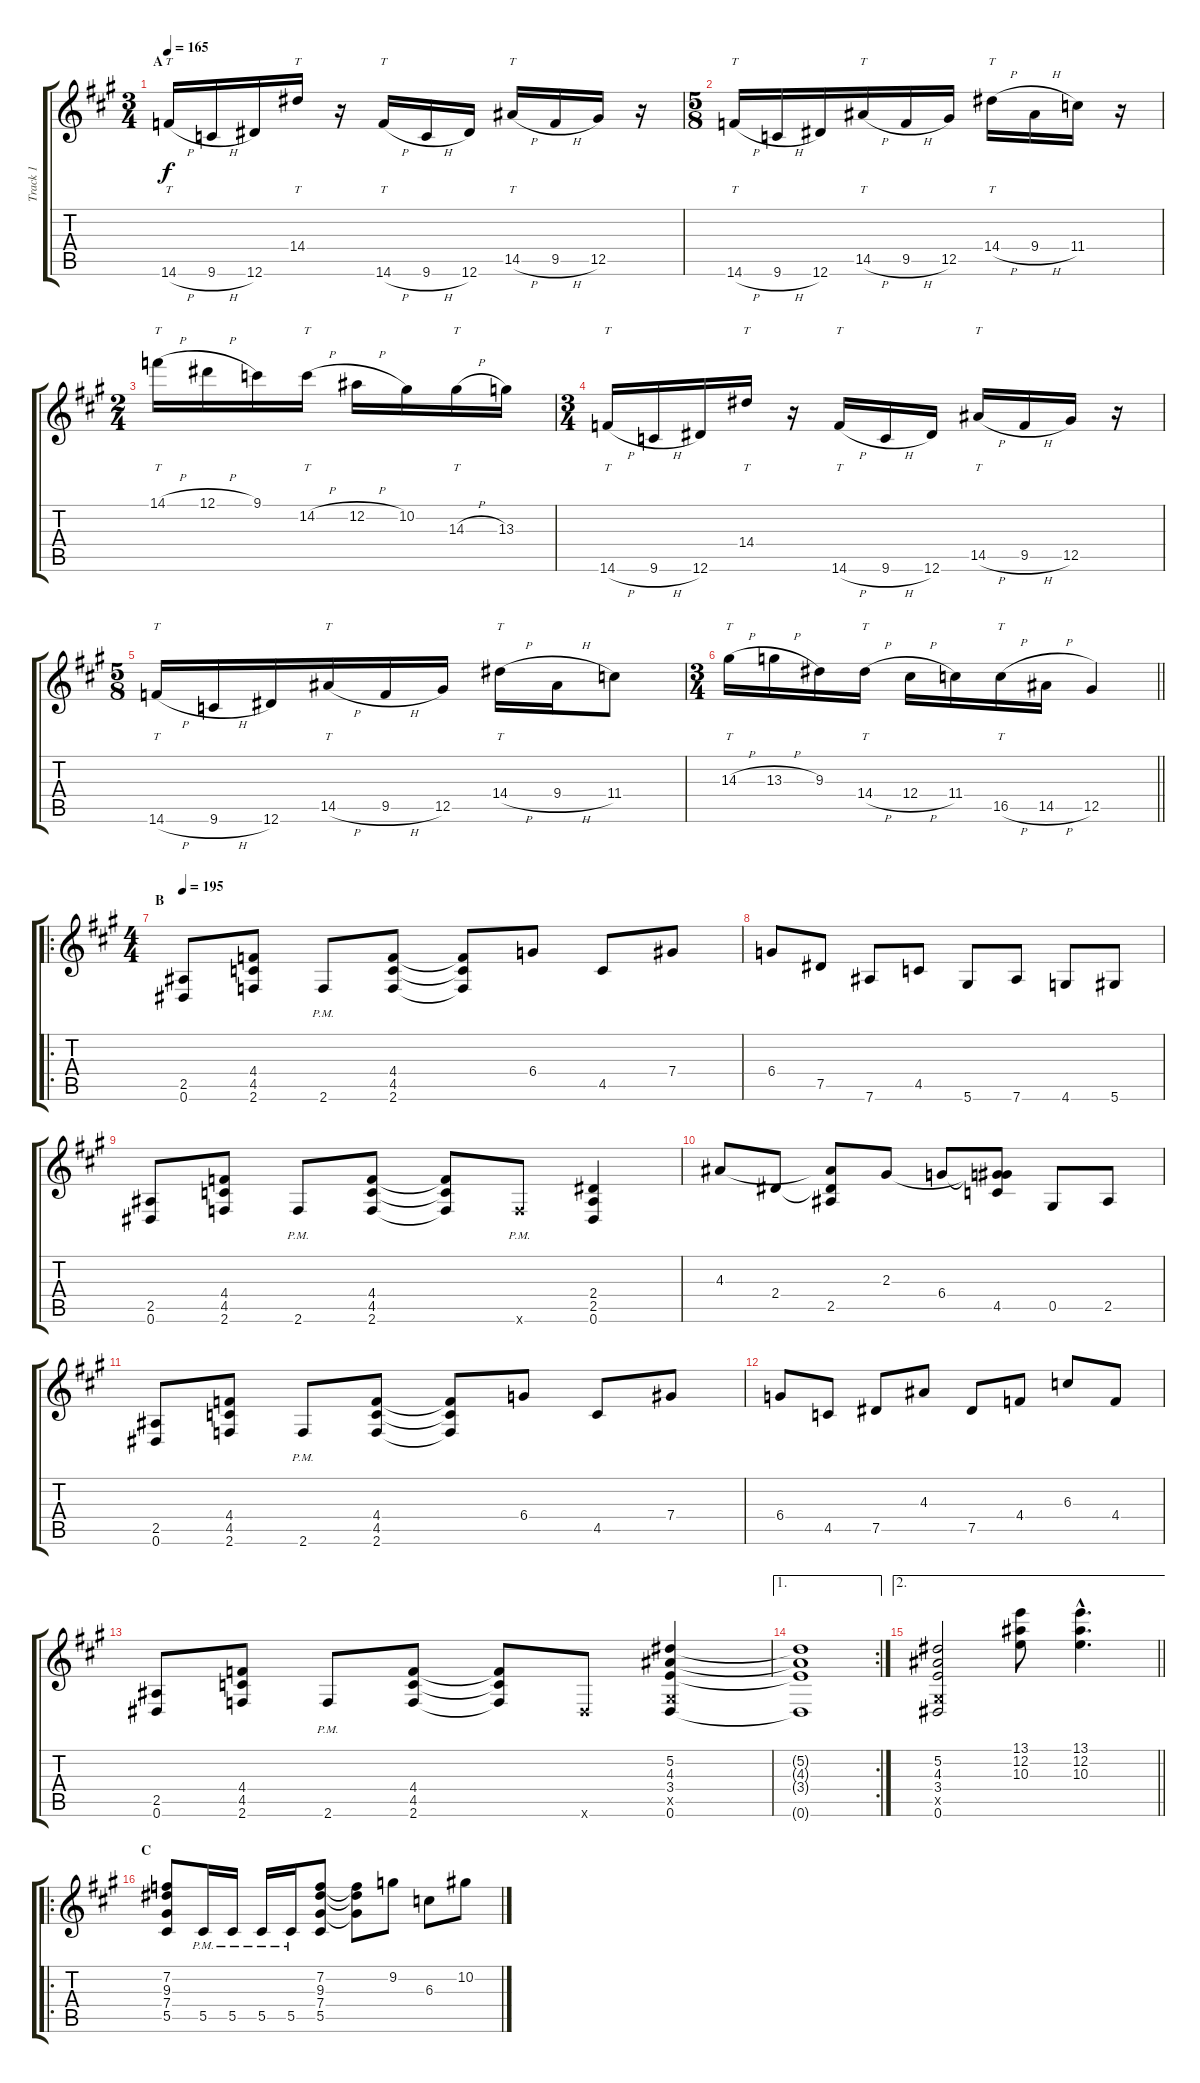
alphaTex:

\track ("Track 1" "Track 1") {instrument distortionguitar}
\staff {score tabs}
\tuning (Eb4 Bb3 Gb3 Db3 Ab2 Eb2) {hide}
\ts (3 4)
\section ("" "A")
\tempo 165
\clef g2
\ks f#minor
14.6{h}.16{tt dy f instrument distortionguitar} 9.6{h}.16 12.6.16 14.4.16{tt} r.16 14.6{h}.16{tt} 9.6{h}.16 12.6.16 14.5{h}.16{tt} 9.5{h}.16 12.5.16 r.16 |
\ts (5 8)
14.6{h}.16{tt} 9.6{h}.16 12.6.16 14.5{h}.16{tt} 9.5{h}.16 12.5.16 14.4{h}.16{tt} 9.4{h}.16 11.4.16 r.16 |
\ts (2 4)
14.1{h}.16{tt} 12.1{h}.16 9.1.16 14.2{h}.16{tt} 12.2{h}.16 10.2.16 14.3{h}.16{tt} 13.3.16 |
\ts (3 4)
14.6{h}.16{tt} 9.6{h}.16 12.6.16 14.4.16{tt} r.16 14.6{h}.16{tt} 9.6{h}.16 12.6.16 14.5{h}.16{tt} 9.5{h}.16 12.5.16 r.16 |
\ts (5 8)
14.6{h}.16{tt} 9.6{h}.16 12.6.16 14.5{h}.16{tt} 9.5{h}.16 12.5.16 14.4{h}.16{tt} 9.4{h}.16 11.4.8 |
\ts (3 4)
\barLineRight lightlight
14.3{h}.16{tt} 13.3{h}.16 9.3.16 14.4{h}.16{tt} 12.4{h}.16 11.4.16 16.5{h}.16{tt} 14.5{h}.16 12.5.4 |
\ro
\ts (4 4)
\section ("" "B")
\tempo 195
(2.5 0.6).8 (4.4 4.5 2.6).8 2.6{pm}.8 (4.4 4.5 2.6).8 (4.4{t} 4.5{t} 2.6{t}).8 6.4.8 4.5.8 7.4.8 |
6.4.8 7.5.8 7.6.8 4.5.8 5.6.8 7.6.8 4.6.8 5.6.8 |
(2.5 0.6).8 (4.4 4.5 2.6).8 2.6{pm}.8 (4.4 4.5 2.6).8 (4.4{t} 4.5{t} 2.6{t}).8 2.6{pm x}.8 (2.4 2.5 0.6).4 |
4.3.8 2.4.8 (4.3{t} 2.4{t} 2.5).8 2.3.8 6.4.8 (2.3{t} 6.4{t} 4.5).8 0.5.8 2.5.8 |
(2.5 0.6).8 (4.4 4.5 2.6).8 2.6{pm}.8 (4.4 4.5 2.6).8 (4.4{t} 4.5{t} 2.6{t}).8 6.4.8 4.5.8 7.4.8 |
6.4.8 4.5.8 7.5.8 4.3.8 7.5.8 4.4.8 6.3.8 4.4.8 |
(2.5 0.6).8 (4.4 4.5 2.6).8 2.6{pm}.8 (4.4 4.5 2.6).8 (4.4{t} 4.5{t} 2.6{t}).8 0.6{x}.8 (5.2 4.3 3.4 0.5{x} 0.6).4 |
\ae 1
\rc 2
(5.2{t} 4.3{t} 3.4{t} 0.6{t}).1 |
\ae 2
\barLineRight lightlight
(5.2 4.3 3.4 0.5{x} 0.6).2 (13.1 12.2 10.3).8 (13.1{hac} 12.2{hac} 10.3{hac}).4{d} |
\ro
\section ("" "C")
(7.2 9.3 7.4 5.5).8 5.5{pm}.16 5.5{pm}.16 5.5{pm}.16 5.5{pm}.16 (7.2 9.3 7.4 5.5).8 (7.2{t} 9.3{t} 7.4{t}).8 9.2.8 6.3.8 10.2.8
